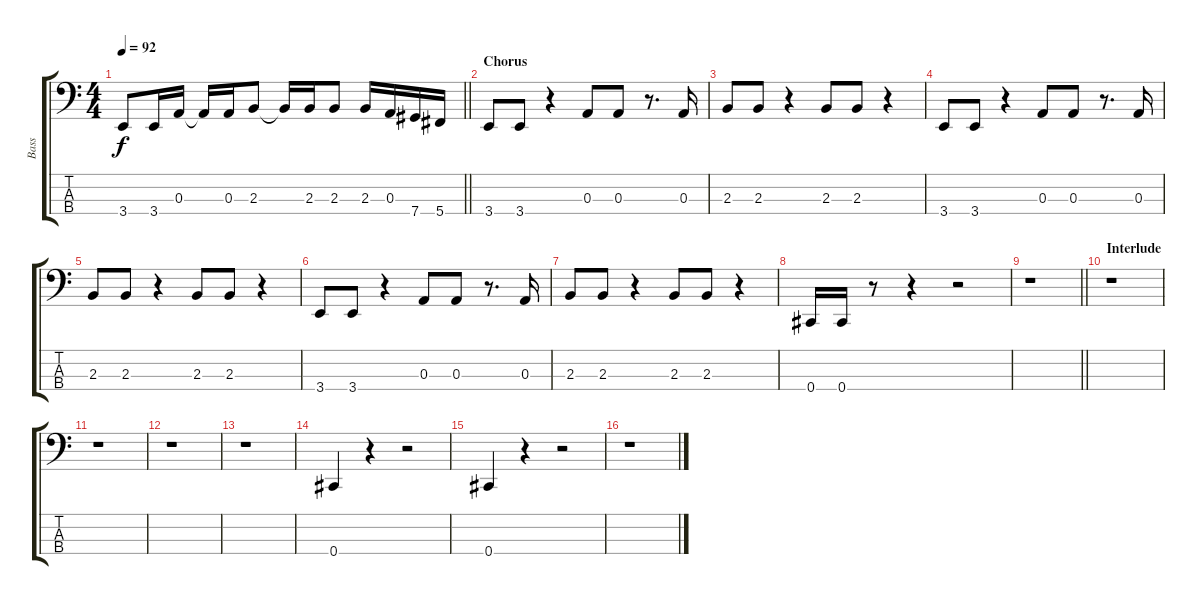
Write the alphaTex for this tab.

\track ("Bass" "Bass") {instrument electricbassfinger}
\staff {score tabs}
\tuning (G2 D2 A1 Db1) {hide}
\ts (4 4)
\tempo 92
\clef f4
\barLineRight lightlight
\ks c
3.4.8{dy f} 3.4.16 0.3.16 0.3{t}.16 0.3.16 2.3.8 2.3{t}.16 2.3.16 2.3.8 2.3.16 0.3.16 7.4.16 5.4.16 |
\section ("" "Chorus")
3.4.8 3.4.8 r.4 0.3.8 0.3.8 r.8{d} 0.3.16 |
2.3.8 2.3.8 r.4 2.3.8 2.3.8 r.4 |
3.4.8 3.4.8 r.4 0.3.8 0.3.8 r.8{d} 0.3.16 |
2.3.8 2.3.8 r.4 2.3.8 2.3.8 r.4 |
3.4.8 3.4.8 r.4 0.3.8 0.3.8 r.8{d} 0.3.16 |
2.3.8 2.3.8 r.4 2.3.8 2.3.8 r.4 |
0.4.16 0.4.16 r.8 r.4 r.2 |
\barLineRight lightlight
r.1 |
\section ("" "Interlude")
r.1 |
r.1 |
r.1 |
r.1 |
0.4.4 r.4 r.2 |
0.4.4 r.4 r.2 |
r.1
